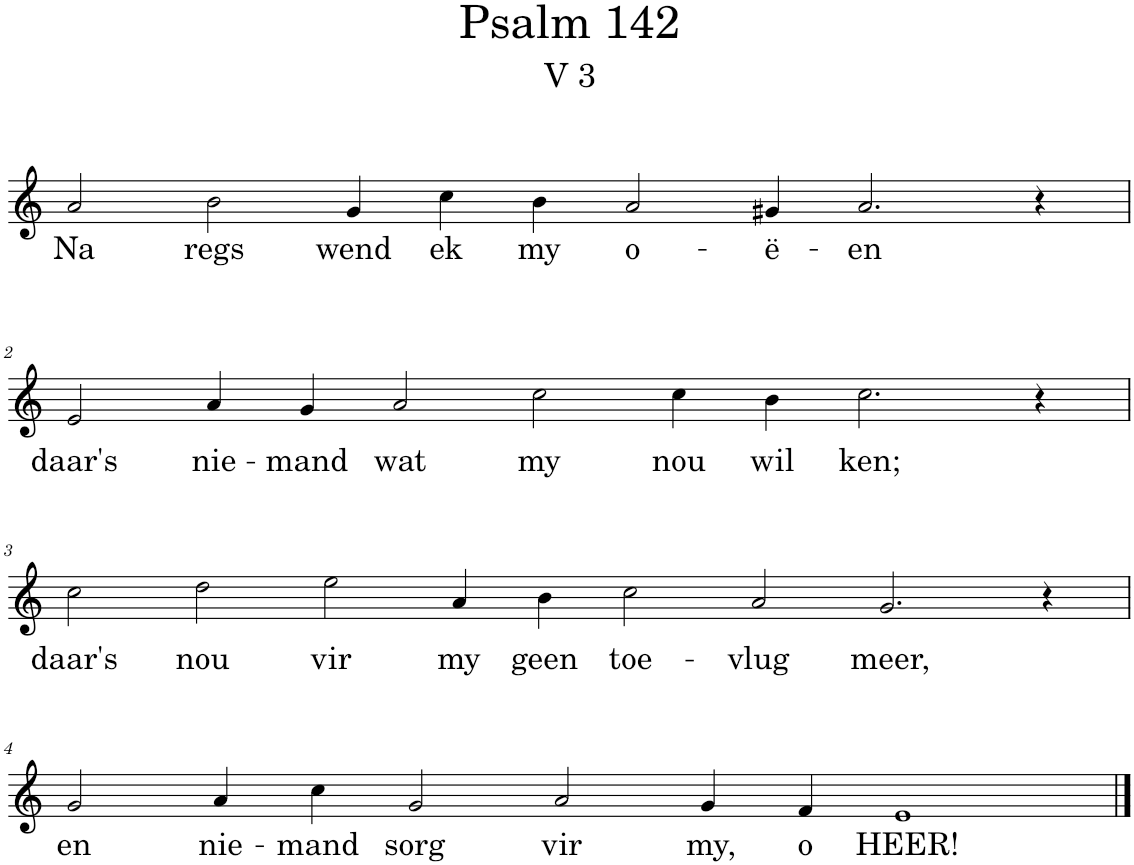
**kern	**text
*part1	*part1
*staff1	*staff1
*I"Pipe Organ	*
*I'Org.	*
*clefG2	*
*k[]	*
*M14/4	*
=1	=1
!	!LO:LY:b
2a/	Na
!	!LO:LY:b
2b\	regs
!	!LO:LY:b
4g/	wend
!	!LO:LY:b
4cc\	ek
!	!LO:LY:b
4b\	my
!	!LO:LY:b
2a/	o-
!	!LO:LY:b
4g#X/	-ë-
!	!LO:LY:b
2.a/	-en
4r	.
!!LO:LB:g=z
=2	=2
!	!LO:LY:b
2e/	daar's
!	!LO:LY:b
4a/	nie-
!	!LO:LY:b
4g/	-mand
!	!LO:LY:b
2a/	wat
!	!LO:LY:b
2cc\	my
!	!LO:LY:b
4cc\	nou
!	!LO:LY:b
4b\	wil
!	!LO:LY:b
2.cc\	ken;
4r	.
!!LO:LB:g=z
=3	=3
*M16/4	*
!	!LO:LY:b
2cc\	daar's
!	!LO:LY:b
2dd\	nou
!	!LO:LY:b
2ee\	vir
!	!LO:LY:b
4a/	my
!	!LO:LY:b
4b\	geen
!	!LO:LY:b
2cc\	toe-
!	!LO:LY:b
2a/	-vlug
!	!LO:LY:b
2.g/	meer,
4r	.
!!LO:LB:g=z
=4	=4
*M14/4	*
!	!LO:LY:b
2g/	en
!	!LO:LY:b
4a/	nie-
!	!LO:LY:b
4cc\	-mand
!	!LO:LY:b
2g/	sorg
!	!LO:LY:b
2a/	vir
!	!LO:LY:b
4g/	my,
!	!LO:LY:b
4f/	o
!	!LO:LY:b
1e	HEER!
==	==
*-	*-
